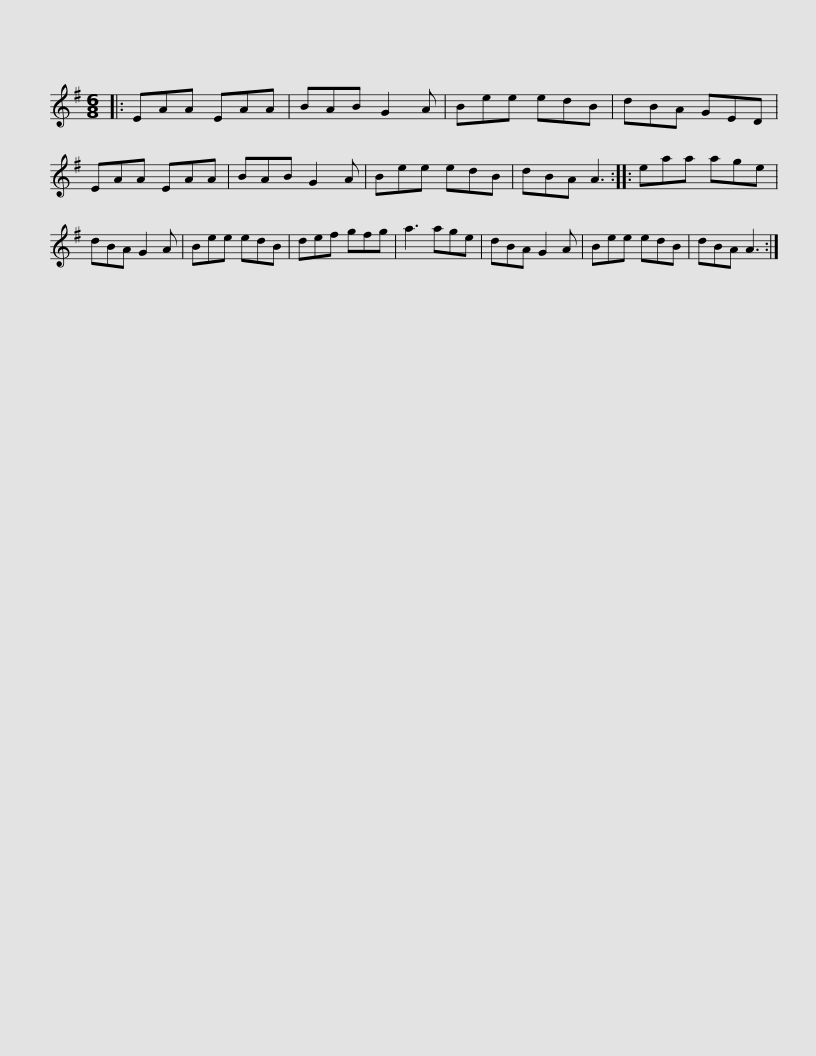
X:1
L:1/8
M:6/8
I:linebreak $
K:G
V:1 treble
V:1
|: EAA EAA | BAB G2 A | Bee edB | dBA GED | EAA EAA | %5
 BAB G2 A | Bee edB |$ dBA A3 :: eaa age | dBA G2 A | %10
 Bee edB | def gfg | a3 age | dBA G2 A |$ Bee edB | %15
 dBA A3 :| %16
